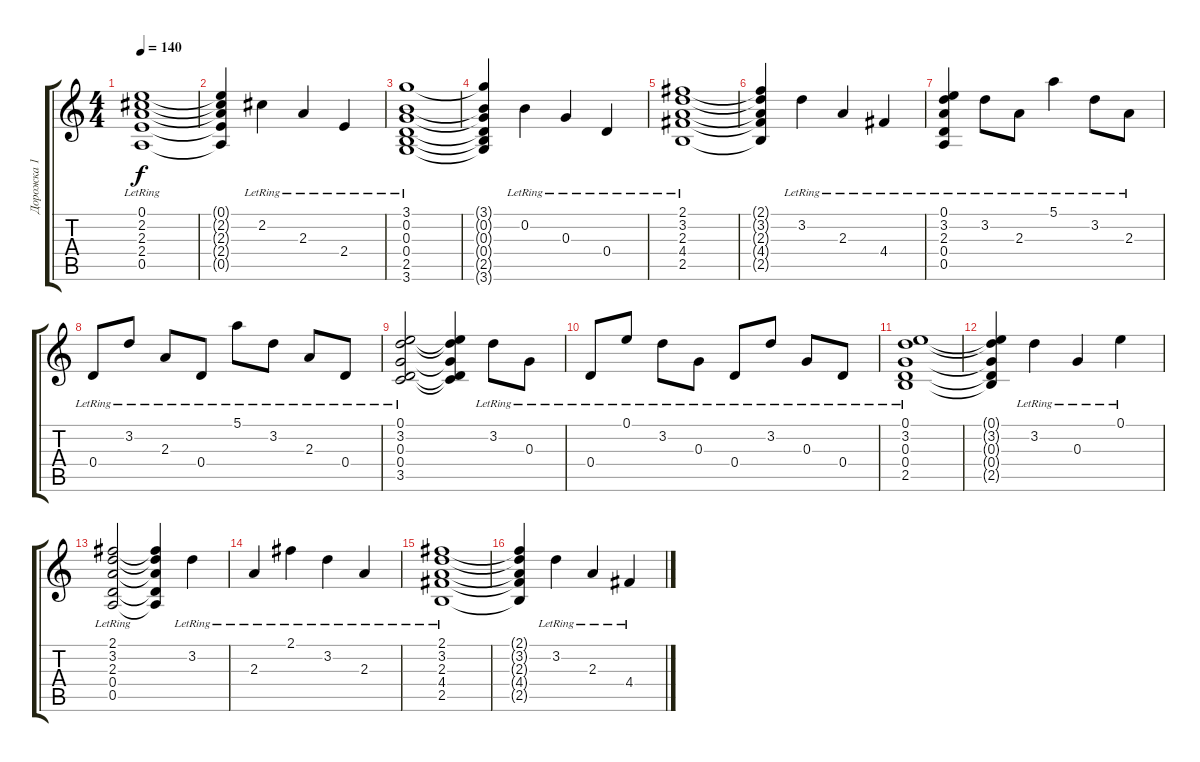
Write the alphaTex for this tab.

\track ("Дорожка 1" "Дорожка 1") {instrument acousticguitarnylon}
\staff {score tabs}
\tuning (E4 B3 G3 D3 A2 E2) {hide}
\ts (4 4)
\tempo 140
\clef g2
\ks c
(0.1{lr} 2.2{lr} 2.3{lr} 2.4{lr} 0.5{lr}).1{dy f} |
(0.1{t} 2.2{t} 2.3{t} 2.4{t} 0.5{t}).4 2.2{lr}.4 2.3{lr}.4 2.4{lr}.4 |
(3.1{lr} 0.2{lr} 0.3{lr} 0.4{lr} 2.5{lr} 3.6{lr}).1 |
(3.1{t} 0.2{t} 0.3{t} 0.4{t} 2.5{t} 3.6{t}).4 0.2{lr}.4 0.3{lr}.4 0.4{lr}.4 |
(2.1{lr} 3.2{lr} 2.3{lr} 4.4{lr} 2.5{lr}).1 |
(2.1{t} 3.2{t} 2.3{t} 4.4{t} 2.5{t}).4 3.2{lr}.4 2.3{lr}.4 4.4{lr}.4 |
(0.1{lr} 3.2{lr} 2.3{lr} 0.4{lr} 0.5{lr}).4 3.2{lr}.8 2.3{lr}.8 5.1{lr}.4 3.2{lr}.8 2.3{lr}.8 |
0.4{lr}.8 3.2{lr}.8 2.3{lr}.8 0.4{lr}.8 5.1{lr}.8 3.2{lr}.8 2.3{lr}.8 0.4{lr}.8 |
(0.1{lr} 3.2{lr} 0.3{lr} 0.4{lr} 3.5{lr}).2 (0.1{t} 3.2{t} 0.3{t} 0.4{t} 3.5{t}).4 3.2{lr}.8 0.3{lr}.8 |
0.4{lr}.8 0.1{lr}.8 3.2{lr}.8 0.3{lr}.8 0.4{lr}.8 3.2{lr}.8 0.3{lr}.8 0.4{lr}.8 |
(0.1{lr} 3.2{lr} 0.3{lr} 0.4{lr} 2.5{lr}).1 |
(0.1{t} 3.2{t} 0.3{t} 0.4{t} 2.5{t}).4 3.2{lr}.4 0.3{lr}.4 0.1{lr}.4 |
(2.1{lr} 3.2{lr} 2.3{lr} 0.4{lr} 0.5{lr}).2 (2.1{t} 3.2{t} 2.3{t} 0.4{t} 0.5{t}).4 3.2{lr}.4 |
2.3{lr}.4 2.1{lr}.4 3.2{lr}.4 2.3{lr}.4 |
(2.1{lr} 3.2{lr} 2.3{lr} 4.4{lr} 2.5{lr}).1 |
(2.1{t} 3.2{t} 2.3{t} 4.4{t} 2.5{t}).4 3.2{lr}.4 2.3{lr}.4 4.4{lr}.4
